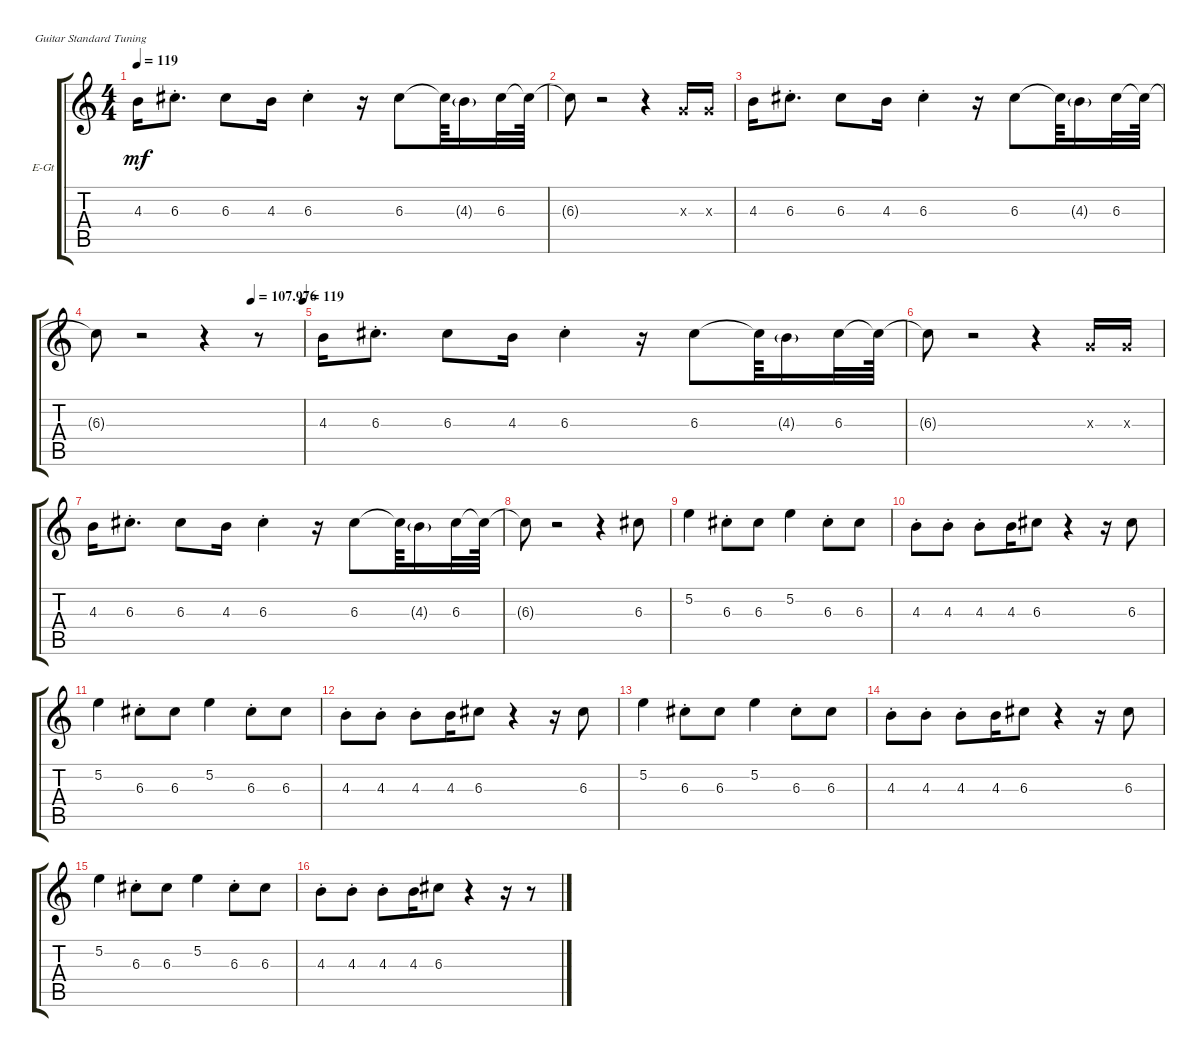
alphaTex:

\defaultSystemsLayout 4
\bracketExtendMode groupsimilarinstruments
\firstSystemTrackNameOrientation horizontal
\otherSystemsTrackNameOrientation horizontal
\track ("Electric Guitar" "E-Gt") {instrument electricguitarclean}
\staff {score tabs}
\tuning (E4 B3 G3 D3 A2 E2)
\ts (4 4)
\tempo 119
\clef g2
\scale
0.485477
\ks c
4.3.16{dy mf instrument electricguitarclean} 6.3{st}.8{d} 6.3.8 4.3.16 6.3{st}.4 r.16 6.3.8 6.3{t}.64 4.3{g}.16 6.3.32 6.3{t}.64 |
\scale
0.257261 6.3{t}.8 r.2 r.4 0.3{x}.16 0.3{x}.16 |
\scale
0.257261 4.3.16 6.3{st}.8{d} 6.3.8 4.3.16 6.3{st}.4 r.16 6.3.8 6.3{t}.64 4.3{g}.16 6.3.32 6.3{t}.64 |
\tempo (107.976 0.75)
\tempo (119 1)
\scale
0.333333 6.3{t}.8 r.2 r.4 r.8 |
\scale
0.333333 4.3.16 6.3{st}.8{d} 6.3.8 4.3.16 6.3{st}.4 r.16 6.3.8 6.3{t}.64 4.3{g}.16 6.3.32 6.3{t}.64 |
\scale
0.333333 6.3{t}.8 r.2 r.4 0.3{x}.16 0.3{x}.16 |
\scale
0.333333 4.3.16 6.3{st}.8{d} 6.3.8 4.3.16 6.3{st}.4 r.16 6.3.8 6.3{t}.64 4.3{g}.16 6.3.32 6.3{t}.64 |
\scale
0.333333 6.3{t}.8 r.2 r.4 6.3.8 |
\scale
0.333333 5.2.4 6.3{st}.8 6.3.8 5.2.4 6.3{st}.8 6.3.8 |
\scale
0.333333 4.3{st}.8 4.3{st}.8 4.3{st}.8 4.3.16 6.3.8 r.4 r.16 6.3.8 |
\scale
0.333333 5.2.4 6.3{st}.8 6.3.8 5.2.4 6.3{st}.8 6.3.8 |
\scale
0.333333 4.3{st}.8 4.3{st}.8 4.3{st}.8 4.3.16 6.3.8 r.4 r.16 6.3.8 |
\scale
0.333333 5.2.4 6.3{st}.8 6.3.8 5.2.4 6.3{st}.8 6.3.8 |
\scale
0.333333 4.3{st}.8 4.3{st}.8 4.3{st}.8 4.3.16 6.3.8 r.4 r.16 6.3.8 |
\scale
0.333333 5.2.4 6.3{st}.8 6.3.8 5.2.4 6.3{st}.8 6.3.8 |
\scale
0.333333 4.3{st}.8 4.3{st}.8 4.3{st}.8 4.3.16 6.3.8 r.4 r.16 r.8
